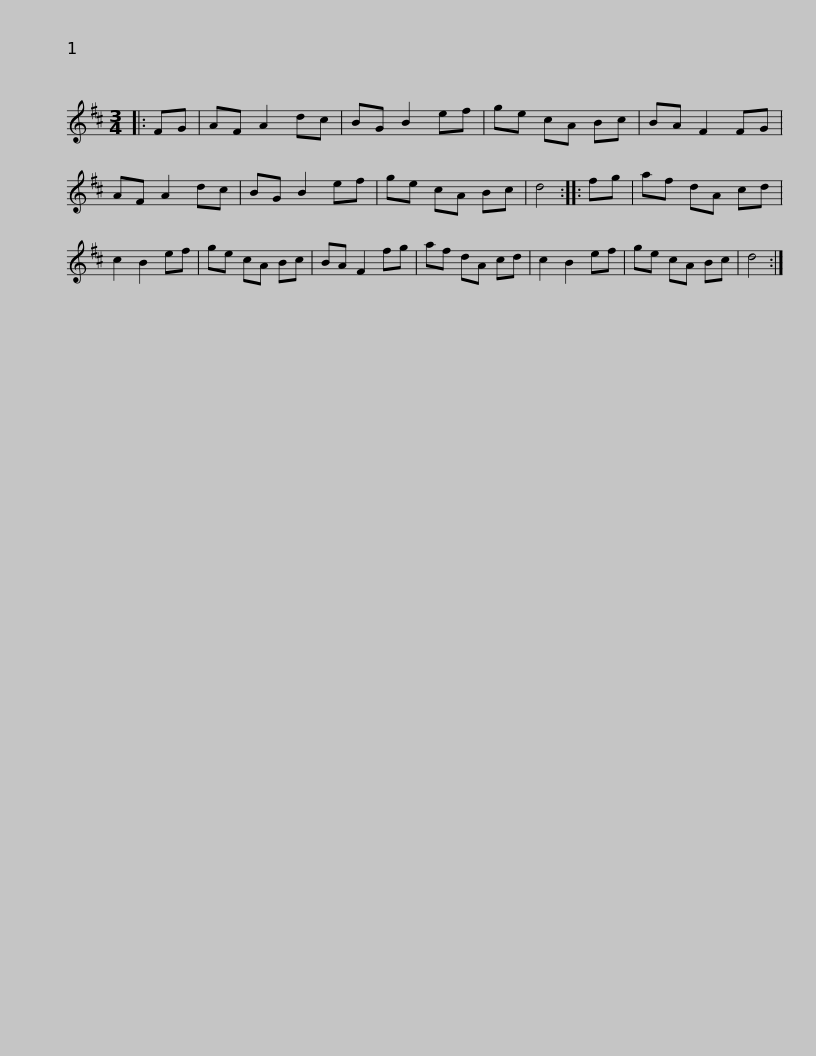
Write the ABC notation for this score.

X:1
L:1/8
M:3/4
I:linebreak $
K:D
V:1 treble
V:1
|: FG | AF A2 dc | BG B2 ef | ge cA Bc | BA F2 FG | %5
 AF A2 dc | BG B2 ef | ge cA Bc | d4 ::$ fg | %10
 af dA cd | c2 B2 ef | ge cA Bc | BA F2 fg | af dA cd | %15
 c2 B2 ef | ge cA Bc | d4 :| %18
